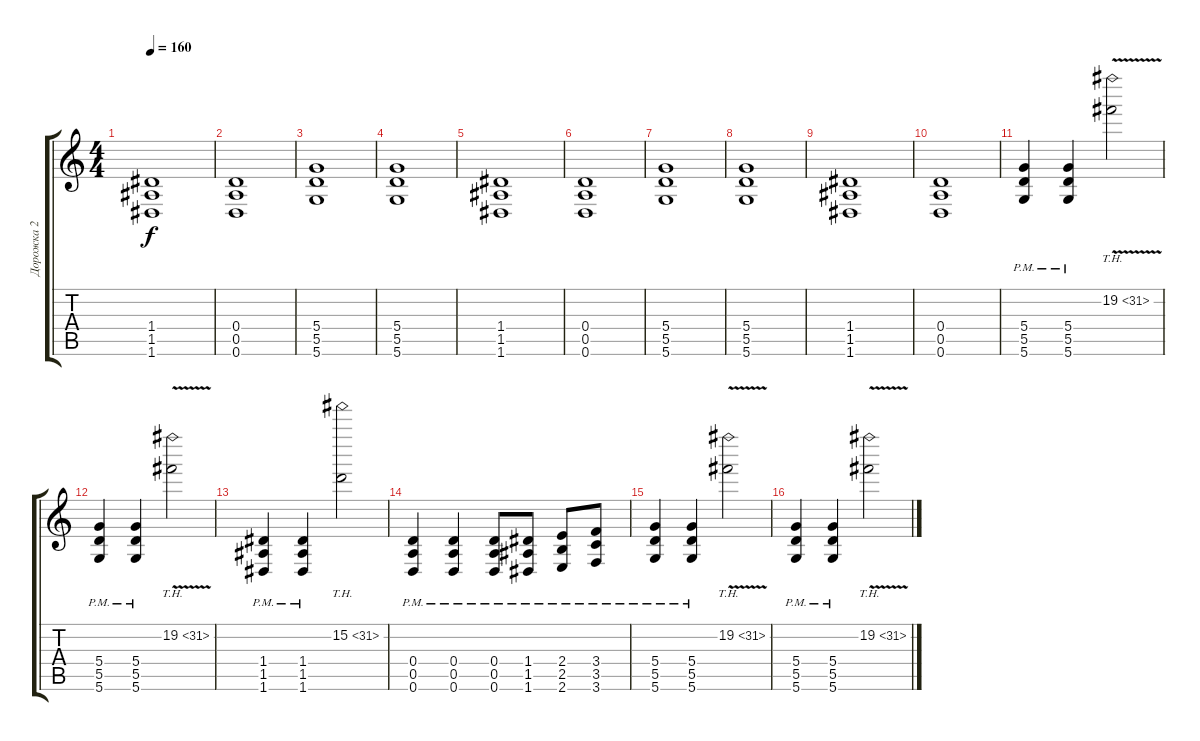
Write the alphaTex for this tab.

\track ("Дорожка 2" "Дорожка 2") {instrument distortionguitar}
\staff {score tabs}
\tuning (E4 B3 G3 D3 A2 D2) {hide}
\ts (4 4)
\tempo 160
\clef g2
\ks c
(1.4 1.5 1.6).1{dy f} |
(0.4 0.5 0.6).1 |
(5.4 5.5 5.6).1 |
(5.4 5.5 5.6).1 |
(1.4 1.5 1.6).1 |
(0.4 0.5 0.6).1 |
(5.4 5.5 5.6).1 |
(5.4 5.5 5.6).1 |
(1.4 1.5 1.6).1 |
(0.4 0.5 0.6).1 |
(5.4{pm} 5.5{pm} 5.6{pm}).4 (5.4{pm} 5.5{pm} 5.6{pm}).4 19.2{th 12 v}.2 |
(5.4{pm} 5.5{pm} 5.6{pm}).4 (5.4{pm} 5.5{pm} 5.6{pm}).4 19.2{th 12 v}.2 |
(1.4{pm} 1.5{pm} 1.6{pm}).4 (1.4{pm} 1.5{pm} 1.6{pm}).4 15.2{th 16}.2 |
(0.4{pm} 0.5{pm} 0.6{pm}).4 (0.4{pm} 0.5{pm} 0.6{pm}).4 (0.4{pm} 0.5{pm} 0.6{pm}).8 (1.4{pm} 1.5{pm} 1.6{pm}).8 (2.4{pm} 2.5{pm} 2.6{pm}).8 (3.4{pm} 3.5{pm} 3.6{pm}).8 |
(5.4{pm} 5.5{pm} 5.6{pm}).4 (5.4{pm} 5.5{pm} 5.6{pm}).4 19.2{th 12 v}.2 |
(5.4{pm} 5.5{pm} 5.6{pm}).4 (5.4{pm} 5.5{pm} 5.6{pm}).4 19.2{th 12 v}.2
